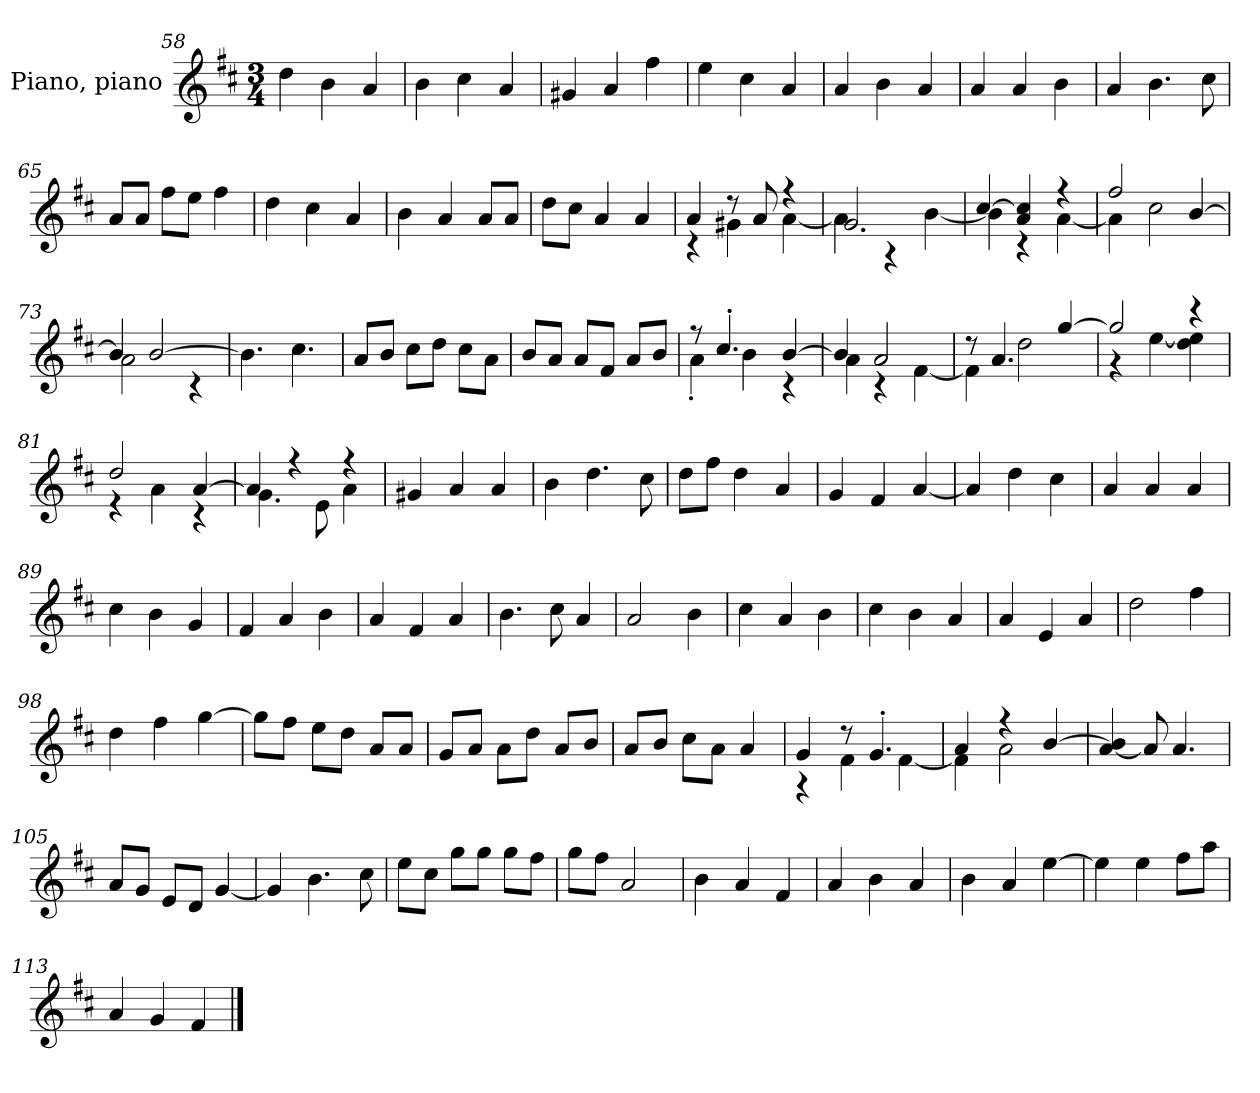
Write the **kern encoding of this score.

**kern
*part1
*staff1
*I"Piano, piano
*clefG2
*k[f#c#]
*M3/4
=58
4dd\
4b\
4a/
!!LO:LB:g=z
=59
4b\
4cc#\
4a/
=60
4g#X/
4a/
4ff#\
=61
4ee\
4cc#\
4a/
=62
4a/
4b\
4a/
=63
4a/
4a/
4b\
=64
4a/
4.b\
8cc#\
=65
8a/L
8a/J
8ff#\L
8ee\J
4ff#\
=66
4dd\
4cc#\
4a/
=67
4b\
4a/
8a/L
8a/J
=68
8dd\L
8cc#\J
4a/
4a/
!!LO:LB:g=z
=69
*^
4a/	4r
8r	4g#X\
8a/	.
4r	[4a\
=70	=70
2.g/	4a\]
.	4r
.	[4b\
=71	=71
[4cc#/	4b\]
4a/ 4cc#/]	4r
4r	[4a\
=72	=72
2ff#/	4a\]
.	2cc#\
[4b/	.
=73	=73
4b/]	2a\
[2b/	.
.	4r
*v	*v
=74
4.b\]
4.cc#\
=75
8a/L
8b/J
8cc#\L
8dd\J
8cc#\L
8a\J
=76
8b/L
8a/J
8a/L
8f#/J
8a/L
8b/J
!!LO:LB:g=z
=77
*^
8r	4a'\
4.cc#'/	.
.	4b\
[4b/	4r
=78	=78
4b/]	4a\
2a/	4r
.	[4f#\
=79	=79
8r	4f#\]
4.a/	.
.	2dd\
[4gg/	.
=80	=80
2gg/]	4r
.	[4ee\
4r	4dd\ 4ee\]
=81	=81
2dd/	4r
.	4a\
[4a/	4r
=82	=82
4a/]	4.g\
4r	.
.	8e\
4r	4a\
*v	*v
=83
4g#X/
4a/
4a/
=84
4b\
4.dd\
8cc#\
=85
8dd\L
8ff#\J
4dd\
4a/
!!LO:LB:g=z
=86
4g/
4f#/
[4a/
=87
4a/]
4dd\
4cc#\
=88
4a/
4a/
4a/
=89
4cc#\
4b\
4g/
=90
4f#/
4a/
4b\
=91
4a/
4f#/
4a/
=92
4.b\
8cc#\
4a/
=93
2a/
4b\
=94
4cc#\
4a/
4b\
=95
4cc#\
4b\
4a/
=96
4a/
4e/
4a/
!!LO:LB:g=z
=97
2dd\
4ff#\
=98
4dd\
4ff#\
[4gg\
=99
8gg\L]
8ff#\J
8ee\L
8dd\J
8a/L
8a/J
=100
8g/L
8a/J
8a\L
8dd\J
8a/L
8b/J
=101
8a/L
8b/J
8cc#\L
8a\J
4a/
=102
*^
4g/	4r
8r	4f#\
4.g'/	.
.	[4f#\
=103	=103
4a/	4f#\]
4r	2a\
[4b/	.
*v	*v
=104
[4a/ 4b/]
8a/]
4.a/
!!LO:PB:g=z
=105
8a/L
8g/J
8e/L
8d/J
[4g/
=106
4g/]
4.b\
8cc#\
=107
8ee\L
8cc#\J
8gg\L
8gg\J
8gg\L
8ff#\J
=108
8gg\L
8ff#\J
2a/
=109
4b\
4a/
4f#/
=110
4a/
4b\
4a/
=111
4b\
4a/
[4ee\
=112
4ee\]
4ee\
8ff#\L
8aa\J
=113
4a/
4g/
4f#/
==
*-
